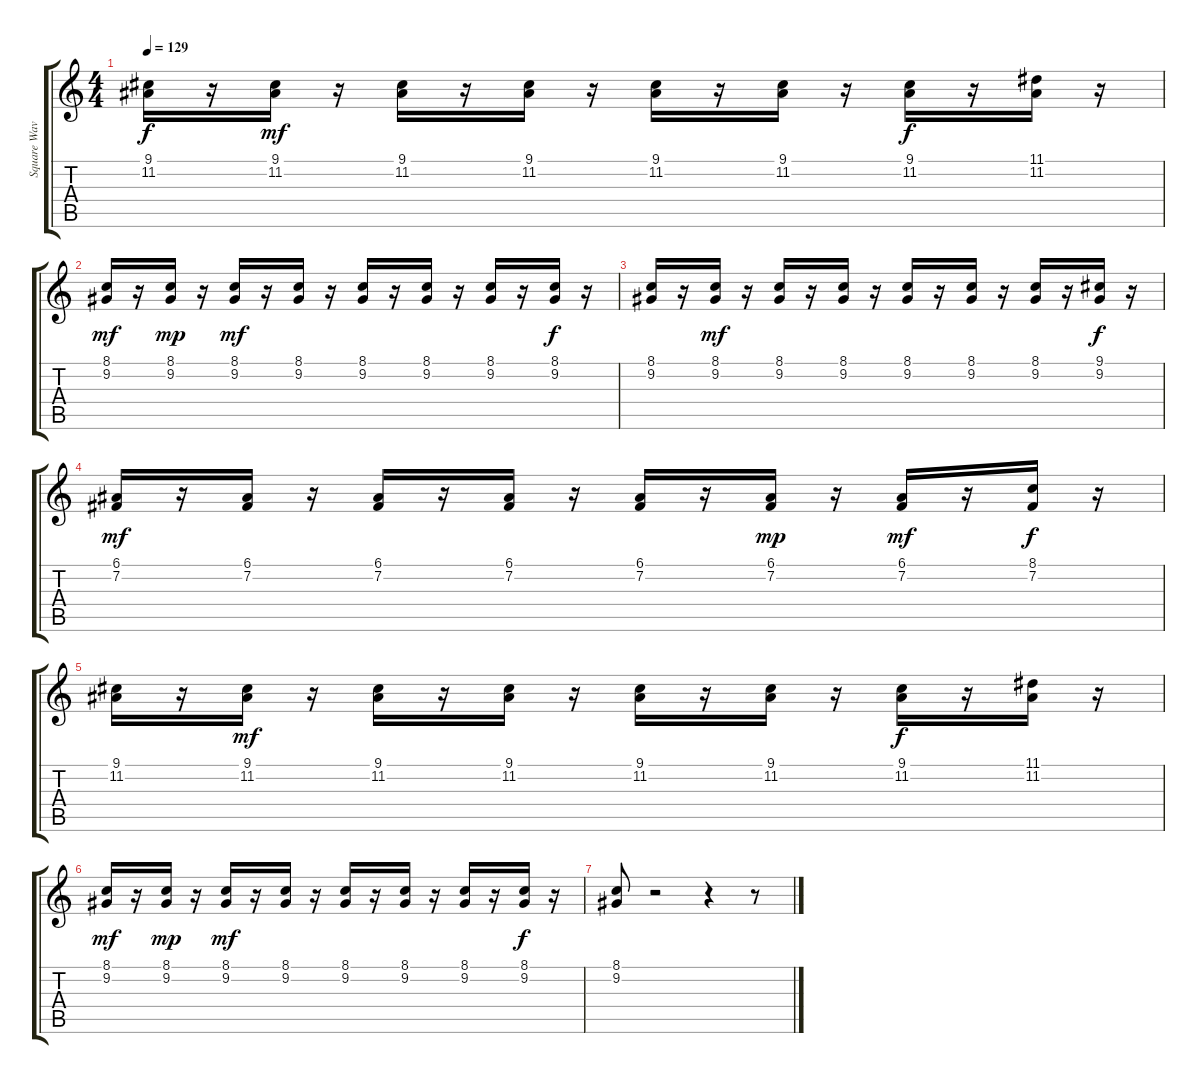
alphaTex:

\track ("Square Wav" "Square Wav") {instrument lead1square}
\staff {score tabs}
\tuning (E4 B3 G3 D3 A2 E2) {hide}
\ts (4 4)
\tempo 129
\clef g2
\ks c
(9.1 11.2).16{dy f} r.16 (9.1 11.2).16{dy mf} r.16 (9.1 11.2).16 r.16 (9.1 11.2).16 r.16 (9.1 11.2).16 r.16 (9.1 11.2).16 r.16 (9.1 11.2).16{dy f} r.16 (11.1 11.2).16 r.16 |
(8.1 9.2).16{dy mf} r.16 (8.1 9.2).16{dy mp} r.16 (8.1 9.2).16{dy mf} r.16 (8.1 9.2).16 r.16 (8.1 9.2).16 r.16 (8.1 9.2).16 r.16 (8.1 9.2).16 r.16 (8.1 9.2).16{dy f} r.16 |
(8.1 9.2).16 r.16 (8.1 9.2).16{dy mf} r.16 (8.1 9.2).16 r.16 (8.1 9.2).16 r.16 (8.1 9.2).16 r.16 (8.1 9.2).16 r.16 (8.1 9.2).16 r.16 (9.1 9.2).16{dy f} r.16 |
(6.1 7.2).16{dy mf} r.16 (6.1 7.2).16 r.16 (6.1 7.2).16 r.16 (6.1 7.2).16 r.16 (6.1 7.2).16 r.16 (6.1 7.2).16{dy mp} r.16 (6.1 7.2).16{dy mf} r.16 (8.1 7.2).16{dy f} r.16 |
(9.1 11.2).16 r.16 (9.1 11.2).16{dy mf} r.16 (9.1 11.2).16 r.16 (9.1 11.2).16 r.16 (9.1 11.2).16 r.16 (9.1 11.2).16 r.16 (9.1 11.2).16{dy f} r.16 (11.1 11.2).16 r.16 |
(8.1 9.2).16{dy mf} r.16 (8.1 9.2).16{dy mp} r.16 (8.1 9.2).16{dy mf} r.16 (8.1 9.2).16 r.16 (8.1 9.2).16 r.16 (8.1 9.2).16 r.16 (8.1 9.2).16 r.16 (8.1 9.2).16{dy f} r.16 |
(8.1 9.2).8 r.2 r.4 r.8
